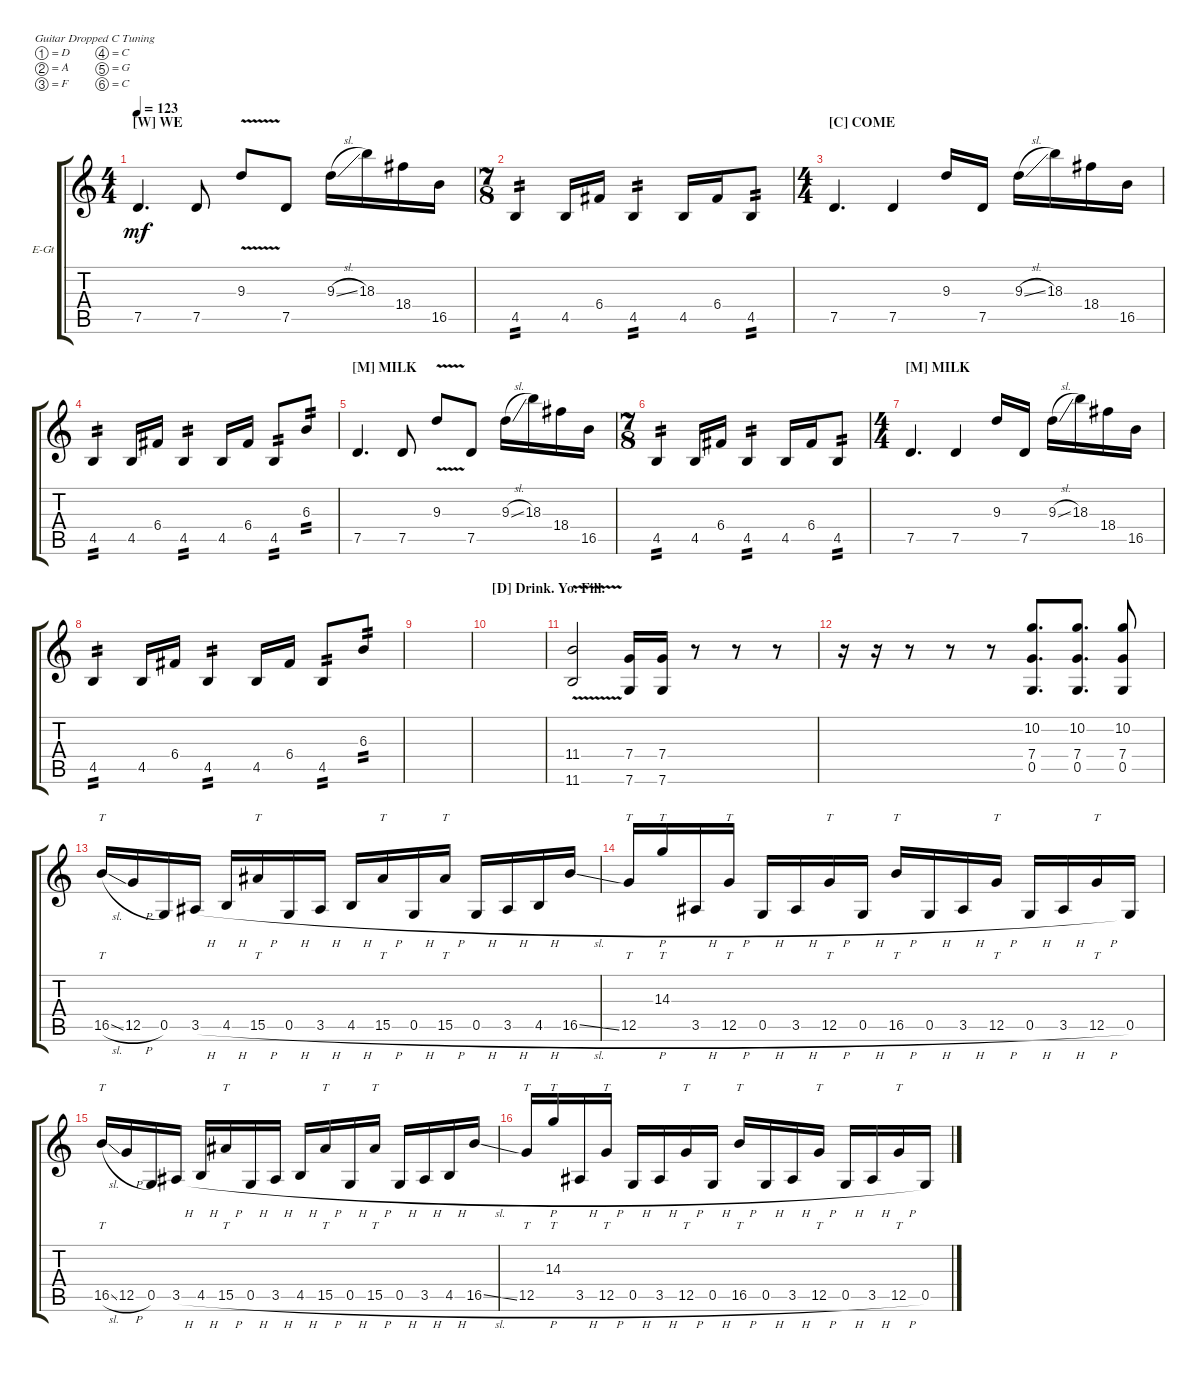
\defaultSystemsLayout 4
\bracketExtendMode groupsimilarinstruments
\firstSystemTrackNameOrientation horizontal
\otherSystemsTrackNameOrientation horizontal
\track ("K-Bo" "E-Gt") {instrument distortionguitar}
\staff {score tabs}
\tuning (D4 A3 F3 C3 G2 C2)
\ts (4 4)
\section ("W" "WE")
\tempo 123
\clef g2
\ks c
7.5.4{d dy mf} 7.5.8 9.3{v}.8 7.5.8 9.3{sl}.16 18.3.16 18.4.16 16.5.16 |
\ts (7 8)
4.5.4{tp 2} 4.5.16 6.4.16 4.5.4{tp 2} 4.5.16 6.4.16 4.5.8{tp 2} |
\ts (4 4)
\section ("C" "COME")
7.5.4{d} 7.5.4 9.3.16 7.5.16 9.3{sl}.16 18.3.16 18.4.16 16.5.16 |
4.5.4{tp 2} 4.5.16 6.4.16 4.5.4{tp 2} 4.5.16 6.4.16 4.5.8{tp 2} 6.3.8{tp 2} |
\section ("M" "MILK")
7.5.4{d} 7.5.8 9.3{v}.8 7.5.8 9.3{sl}.16 18.3.16 18.4.16 16.5.16 |
\ts (7 8)
4.5.4{tp 2} 4.5.16 6.4.16 4.5.4{tp 2} 4.5.16 6.4.16 4.5.8{tp 2} |
\ts (4 4)
\section ("M" "MILK")
7.5.4{d} 7.5.4 9.3.16 7.5.16 9.3{sl}.16 18.3.16 18.4.16 16.5.16 |
4.5.4{tp 2} 4.5.16 6.4.16 4.5.4{tp 2} 4.5.16 6.4.16 4.5.8{tp 2} 6.3.8{tp 2} |
|
\section ("D" "Drink. Yo. Fill.")
|
(11.6{v} 11.4{v}).2 (7.6 7.4).16 (7.6 7.4).16 r.8 r.8 r.8 |
r.16 r.16 r.8 r.8 r.8 (0.5 7.4 10.2).8{d} (0.5 7.4 10.2).8{d} (0.5 7.4 10.2).8 |
16.5{sl}.16{tt} 12.5{h}.16 0.5.16 3.5{h}.16 4.5{h}.16 15.5{h}.16{tt} 0.5{h}.16 3.5{h}.16 4.5{h}.16 15.5{h}.16{tt} 0.5{h}.16 15.5{h}.16{tt} 0.5{h}.16 3.5{h}.16 4.5{h}.16 16.5{sl}.16 |
12.5{h}.16{tt} 14.3.16{tt} 3.5{h}.16 12.5{h}.16{tt} 0.5{h}.16 3.5{h}.16 12.5{h}.16{tt} 0.5{h}.16 16.5{h}.16{tt} 0.5{h}.16 3.5{h}.16 12.5{h}.16{tt} 0.5{h}.16 3.5{h}.16 12.5{h}.16{tt} 0.5.16 |
16.5{sl}.16{tt} 12.5{h}.16 0.5.16 3.5{h}.16 4.5{h}.16 15.5{h}.16{tt} 0.5{h}.16 3.5{h}.16 4.5{h}.16 15.5{h}.16{tt} 0.5{h}.16 15.5{h}.16{tt} 0.5{h}.16 3.5{h}.16 4.5{h}.16 16.5{sl}.16 |
12.5{h}.16{tt} 14.3.16{tt} 3.5{h}.16 12.5{h}.16{tt} 0.5{h}.16 3.5{h}.16 12.5{h}.16{tt} 0.5{h}.16 16.5{h}.16{tt} 0.5{h}.16 3.5{h}.16 12.5{h}.16{tt} 0.5{h}.16 3.5{h}.16 12.5{h}.16{tt} 0.5.16
